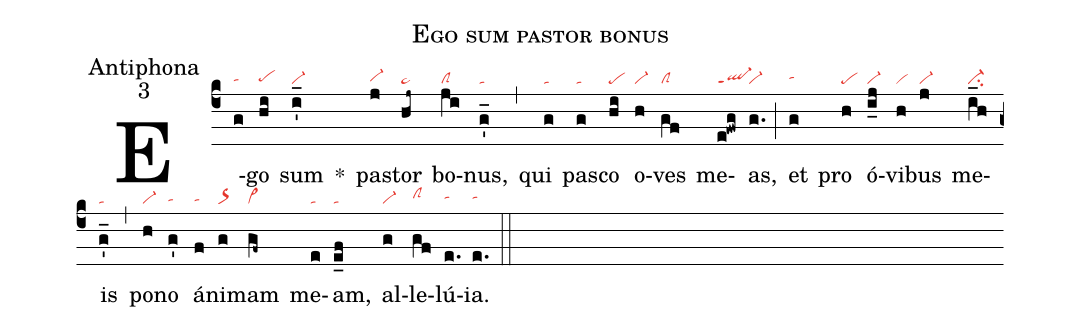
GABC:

name: Ego sum pastor bonus;
office-part: Antiphona;
mode: 3;
nabc-lines: 1;
%%
(c4)
E(g|tahg)go(hi|pehg) sum(i'_|vi-) *()
pa(j|vi-hg)stor(hj~|ta>) bo(ji|clS)nus,(g'_|ta) (,)
qui(g|ta) pa(g|ta)sco(hi|pe) o(h|vi-)ves(gf|clS) me(e!fwg|ql-ppt1)as,(g.|vi-) (;)
et(g|tahh) pro(h|pe) ó(i_j|vi-)vi(h|vi)bus(j|vi-) me(i_h|ci-)is(g'_|ta) (,)
po(h|vi-)no(g'|tahg) á(f|tahg)ni(g|or>)mam(gf~|vi>) me(e|ta)am,(e_f|ta) al(g|vi-)le(gf|clShh)lú(e.|tahh)ia.(e.|tahh) (::)
